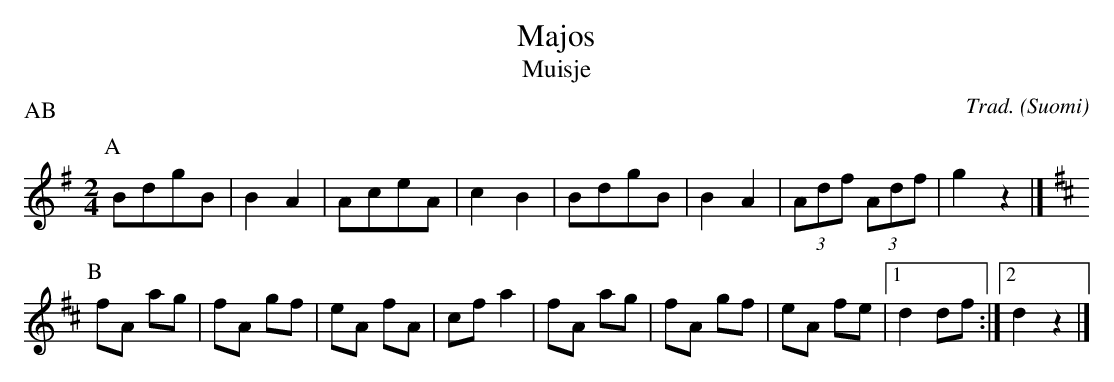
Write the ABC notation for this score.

X:1
T:Majos
T:Muisje
C:Trad.
O:Suomi
P:AB
L:1/8
M:2/4
K:G
P:A
BdgB | B2 A2 | AceA | c2 B2 | BdgB| B2 A2 | (3 Adf (3 Adf | g2 z2 |]
P:B
K:D
fA ag|fA gf | eA fA| cf a2 | fA ag | fA gf | eA fe |1 d2 df :|2d2 z2 |]
